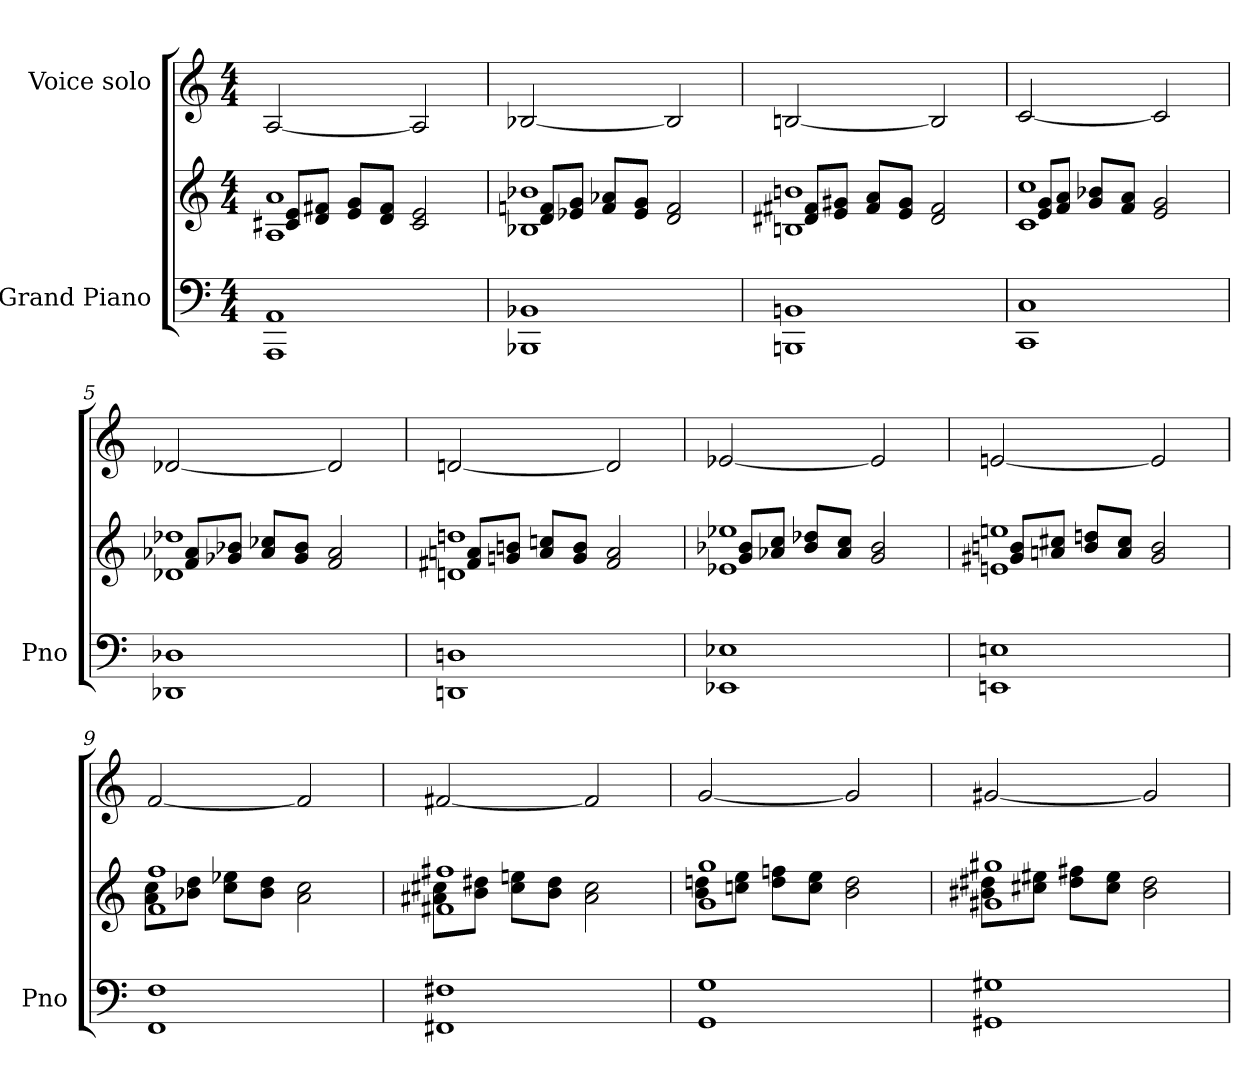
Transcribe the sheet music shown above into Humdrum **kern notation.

**kern	**kern	**kern
*part2	*part2	*part1
*staff3	*staff2	*staff1
*I"Grand Piano	*	*I"Voice solo
*I'Pno	*	*
*clefF4	*clefG2	*clefG2
*k[]	*k[]	*k[]
*M4/4	*M4/4	*M4/4
*MM50	*MM50	*MM50
=1	=1	=1
*	*^	*
1AAA 1AA	1A 1a	8c#X/ 8e/L	[2A/
.	.	8d/ 8f#X/J	.
.	.	8e/ 8g/L	.
.	.	8d/ 8f#/J	.
.	.	2c#/ 2e/	2A/]
=2	=2	=2	=2
1BBB-X 1BB-X	1B-X 1b-X	8d/ 8fn/L	[2B-X/
.	.	8e-X/ 8g/J	.
.	.	8f/ 8a-X/L	.
.	.	8e-/ 8g/J	.
.	.	2d/ 2f/	2B-/]
=3	=3	=3	=3
1BBBn 1BBn	1Bn 1bn	8d#X/ 8f#X/L	[2Bn/
.	.	8e/ 8g#X/J	.
.	.	8f#/ 8a/L	.
.	.	8e/ 8g#/J	.
.	.	2d#/ 2f#/	2B/]
=4	=4	=4	=4
1CC 1C	1c 1cc	8e/ 8g/L	[2c/
.	.	8f/ 8a/J	.
.	.	8g/ 8b-X/L	.
.	.	8f/ 8a/J	.
.	.	2e/ 2g/	2c/]
!!LO:LB:g=z
=5	=5	=5	=5
1DD-X 1D-X	1d-X 1dd-X	8f/ 8a-X/L	[2d-X/
.	.	8g-X/ 8b-X/J	.
.	.	8a-/ 8cc-X/L	.
.	.	8g-/ 8b-/J	.
.	.	2f/ 2a-/	2d-/]
=6	=6	=6	=6
1DDn 1Dn	1dn 1ddn	8f#X/ 8an/L	[2dn/
.	.	8gn/ 8bn/J	.
.	.	8a/ 8ccn/L	.
.	.	8g/ 8b/J	.
.	.	2f#/ 2a/	2d/]
=7	=7	=7	=7
1EE-X 1E-X	1e-X 1ee-X	8g/ 8b-X/L	[2e-X/
.	.	8a-X/ 8cc/J	.
.	.	8b-/ 8dd-X/L	.
.	.	8a-/ 8cc/J	.
.	.	2g/ 2b-/	2e-/]
=8	=8	=8	=8
1EEn 1En	1en 1een	8g#X/ 8bn/L	[2en/
.	.	8an/ 8cc#X/J	.
.	.	8b/ 8ddn/L	.
.	.	8a/ 8cc#/J	.
.	.	2g#/ 2b/	2e/]
!!LO:LB:g=z
=9	=9	=9	=9
1FF 1F	1f 1ff	8a\ 8cc\L	[2f/
.	.	8b-X\ 8dd\J	.
.	.	8cc\ 8ee-X\L	.
.	.	8b-\ 8dd\J	.
.	.	2a\ 2cc\	2f/]
=10	=10	=10	=10
1FF#X 1F#X	1f#X 1ff#X	8a#X\ 8cc#X\L	[2f#X/
.	.	8b\ 8dd#X\J	.
.	.	8cc#\ 8een\L	.
.	.	8b\ 8dd#\J	.
.	.	2a#\ 2cc#\	2f#/]
=11	=11	=11	=11
1GG 1G	1g 1gg	8b\ 8ddn\L	[2g/
.	.	8ccn\ 8ee\J	.
.	.	8dd\ 8ffn\L	.
.	.	8cc\ 8ee\J	.
.	.	2b\ 2dd\	2g/]
=12	=12	=12	=12
1GG#X 1G#X	1g#X 1gg#X	8b#X\ 8dd#X\L	[2g#X/
.	.	8cc#X\ 8ee#X\J	.
.	.	8dd#\ 8ff#X\L	.
.	.	8cc#\ 8ee#\J	.
.	.	2b#\ 2dd#\	2g#/]
*	*v	*v	*
=	=	=
*-	*-	*-
